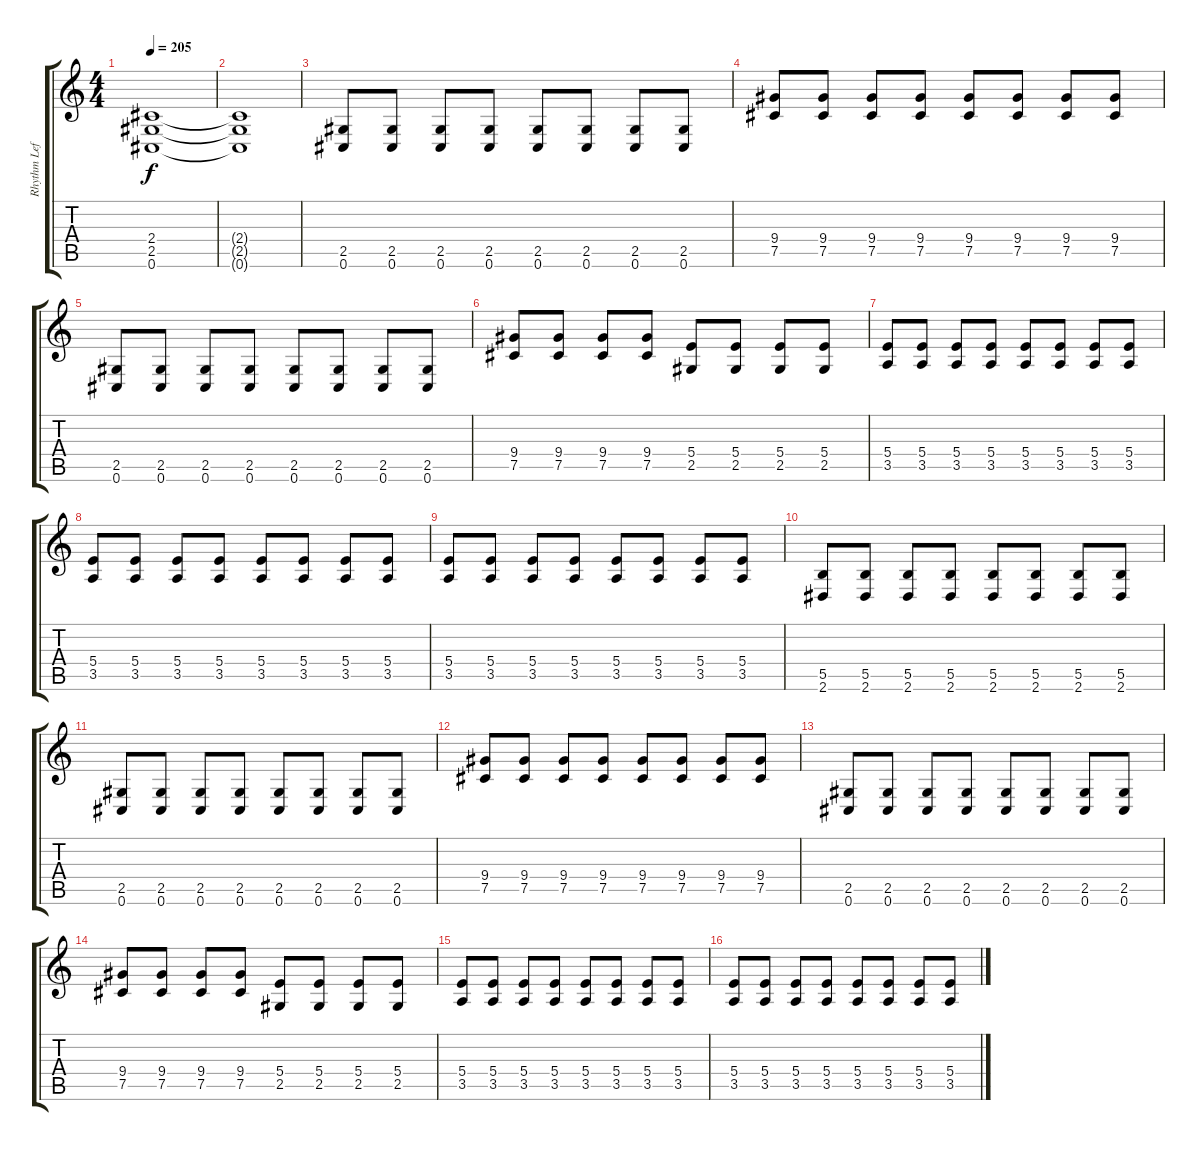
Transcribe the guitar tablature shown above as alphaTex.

\track ("Rhythm Left" "Rhythm Lef") {instrument distortionguitar}
\staff {score tabs}
\tuning (Db4 Ab3 E3 B2 Gb2 Db2) {hide}
\ts (4 4)
\tempo 205
\clef g2
\ks c
(2.4{t} 2.5{t} 0.6{t}).1{dy f} |
(2.4{t} 2.5{t} 0.6{t}).1 |
(2.5 0.6).8{volume 14 balance 2 instrument distortionguitar} (2.5 0.6).8 (2.5 0.6).8 (2.5 0.6).8 (2.5 0.6).8 (2.5 0.6).8 (2.5 0.6).8 (2.5 0.6).8 |
(9.4 7.5).8 (9.4 7.5).8 (9.4 7.5).8 (9.4 7.5).8 (9.4 7.5).8 (9.4 7.5).8 (9.4 7.5).8 (9.4 7.5).8 |
(2.5 0.6).8 (2.5 0.6).8 (2.5 0.6).8 (2.5 0.6).8 (2.5 0.6).8 (2.5 0.6).8 (2.5 0.6).8 (2.5 0.6).8 |
(9.4 7.5).8 (9.4 7.5).8 (9.4 7.5).8 (9.4 7.5).8 (5.4 2.5).8 (5.4 2.5).8 (5.4 2.5).8 (5.4 2.5).8 |
(5.4 3.5).8 (5.4 3.5).8 (5.4 3.5).8 (5.4 3.5).8 (5.4 3.5).8 (5.4 3.5).8 (5.4 3.5).8 (5.4 3.5).8 |
(5.4 3.5).8 (5.4 3.5).8 (5.4 3.5).8 (5.4 3.5).8 (5.4 3.5).8 (5.4 3.5).8 (5.4 3.5).8 (5.4 3.5).8 |
(5.4 3.5).8 (5.4 3.5).8 (5.4 3.5).8 (5.4 3.5).8 (5.4 3.5).8 (5.4 3.5).8 (5.4 3.5).8 (5.4 3.5).8 |
(5.5 2.6).8 (5.5 2.6).8 (5.5 2.6).8 (5.5 2.6).8 (5.5 2.6).8 (5.5 2.6).8 (5.5 2.6).8 (5.5 2.6).8 |
(2.5 0.6).8 (2.5 0.6).8 (2.5 0.6).8 (2.5 0.6).8 (2.5 0.6).8 (2.5 0.6).8 (2.5 0.6).8 (2.5 0.6).8 |
(9.4 7.5).8 (9.4 7.5).8 (9.4 7.5).8 (9.4 7.5).8 (9.4 7.5).8 (9.4 7.5).8 (9.4 7.5).8 (9.4 7.5).8 |
(2.5 0.6).8 (2.5 0.6).8 (2.5 0.6).8 (2.5 0.6).8 (2.5 0.6).8 (2.5 0.6).8 (2.5 0.6).8 (2.5 0.6).8 |
(9.4 7.5).8 (9.4 7.5).8 (9.4 7.5).8 (9.4 7.5).8 (5.4 2.5).8 (5.4 2.5).8 (5.4 2.5).8 (5.4 2.5).8 |
(5.4 3.5).8 (5.4 3.5).8 (5.4 3.5).8 (5.4 3.5).8 (5.4 3.5).8 (5.4 3.5).8 (5.4 3.5).8 (5.4 3.5).8 |
(5.4 3.5).8 (5.4 3.5).8 (5.4 3.5).8 (5.4 3.5).8 (5.4 3.5).8 (5.4 3.5).8 (5.4 3.5).8 (5.4 3.5).8
